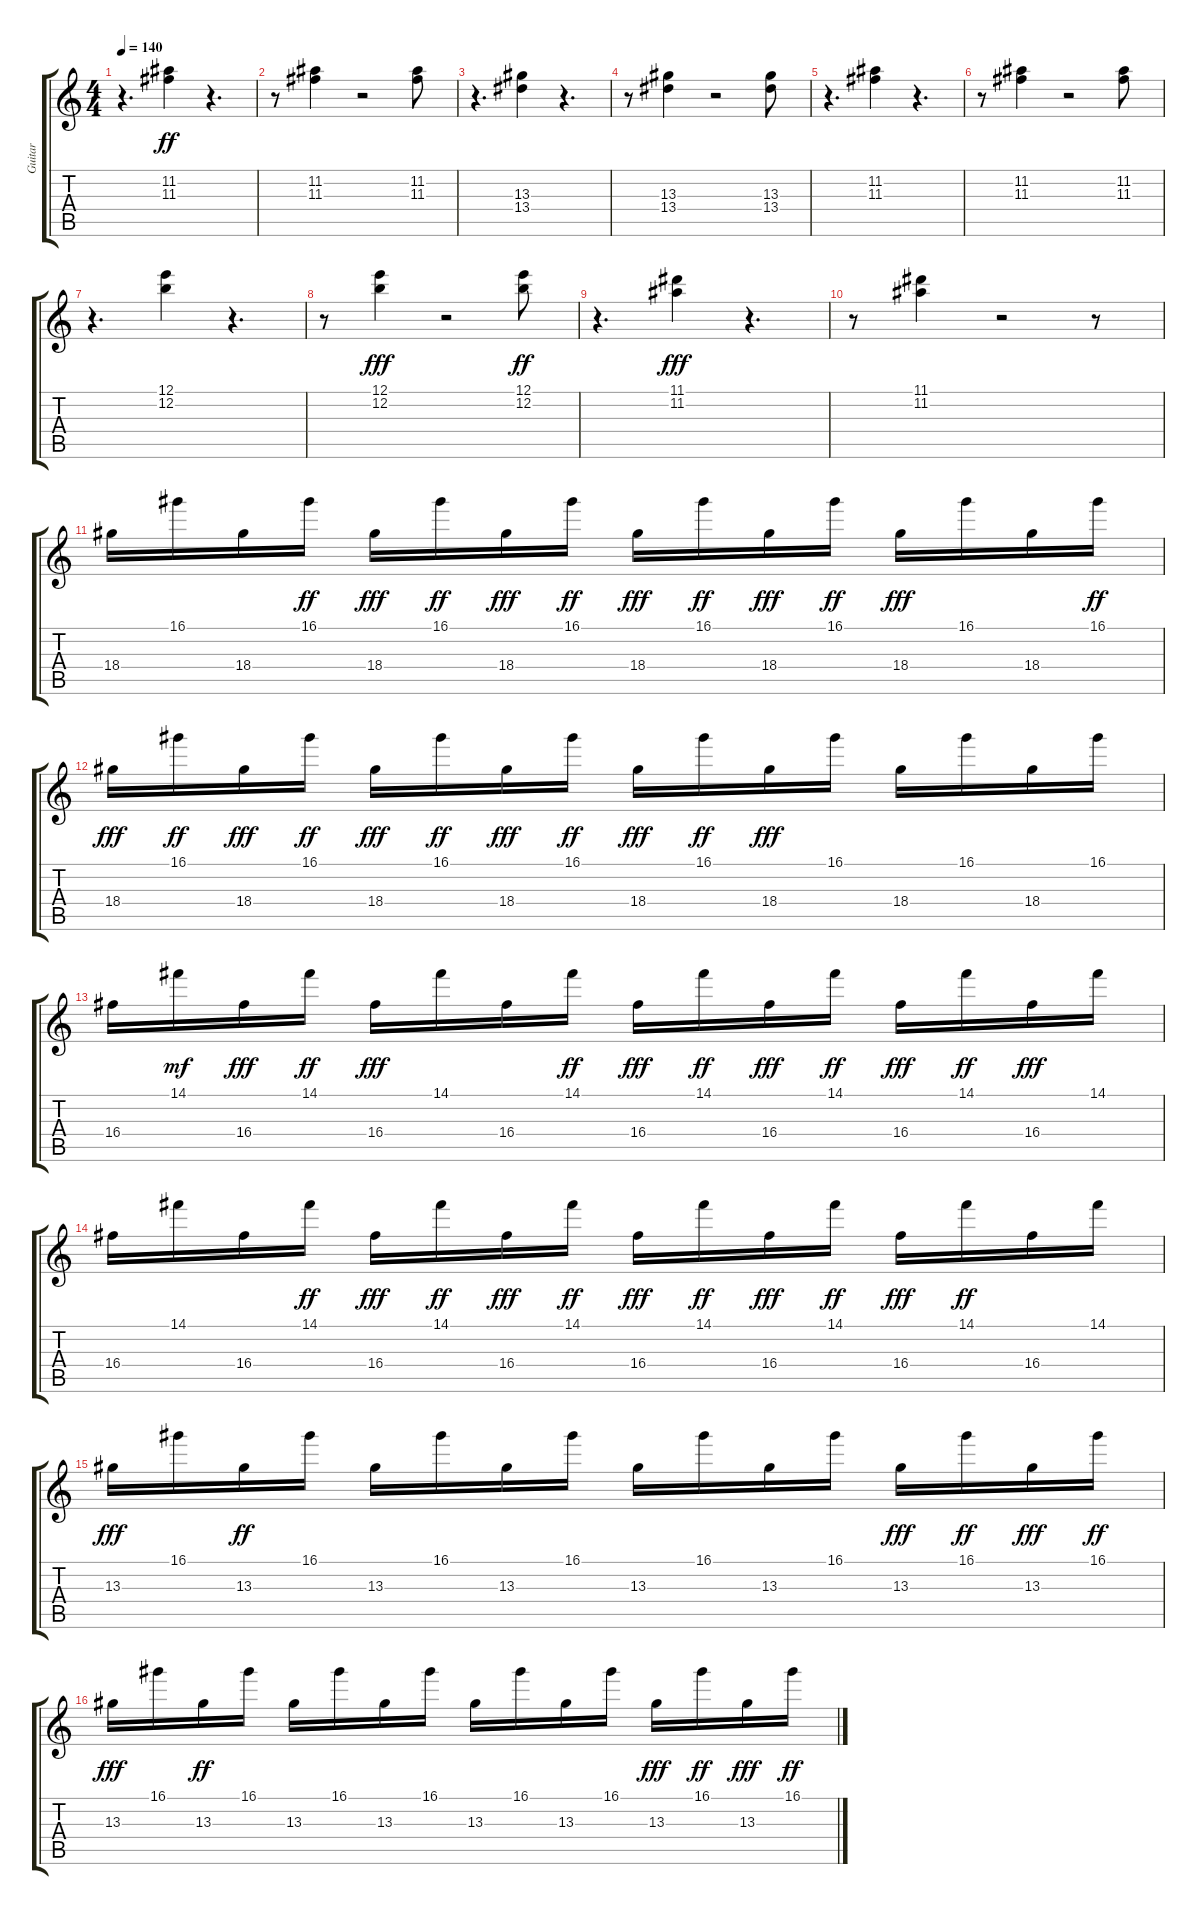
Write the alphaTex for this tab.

\track ("Guitar" "Guitar") {instrument overdrivenguitar}
\staff {score tabs}
\tuning (E4 B3 G3 D3 A2 E2) {hide}
\ts (4 4)
\tempo 140
\clef g2
\ks c
r.4{d dy ff} (11.2 11.3).4 r.4{d} |
r.8 (11.2 11.3).4 r.2 (11.2 11.3).8 |
r.4{d} (13.3 13.4).4 r.4{d} |
r.8 (13.3 13.4).4 r.2 (13.3 13.4).8 |
r.4{d} (11.2 11.3).4 r.4{d} |
r.8 (11.2 11.3).4 r.2 (11.2 11.3).8 |
r.4{d} (12.1 12.2).4 r.4{d} |
r.8 (12.1 12.2).4{dy fff} r.2 (12.1 12.2).8{dy ff} |
r.4{d} (11.1 11.2).4{dy fff} r.4{d} |
r.8 (11.1 11.2).4 r.2 r.8 |
18.4.16{volume 8 instrument electricguitarjazz} 16.1.16 18.4.16 16.1.16{dy ff} 18.4.16{dy fff} 16.1.16{dy ff} 18.4.16{dy fff} 16.1.16{dy ff} 18.4.16{dy fff} 16.1.16{dy ff} 18.4.16{dy fff} 16.1.16{dy ff} 18.4.16{dy fff} 16.1.16 18.4.16 16.1.16{dy ff} |
18.4.16{dy fff} 16.1.16{dy ff} 18.4.16{dy fff} 16.1.16{dy ff} 18.4.16{dy fff} 16.1.16{dy ff} 18.4.16{dy fff} 16.1.16{dy ff} 18.4.16{dy fff} 16.1.16{dy ff} 18.4.16{dy fff} 16.1.16 18.4.16 16.1.16 18.4.16 16.1.16 |
16.4.16 14.1.16{dy mf} 16.4.16{dy fff} 14.1.16{dy ff} 16.4.16{dy fff} 14.1.16 16.4.16 14.1.16{dy ff} 16.4.16{dy fff} 14.1.16{dy ff} 16.4.16{dy fff} 14.1.16{dy ff} 16.4.16{dy fff} 14.1.16{dy ff} 16.4.16{dy fff} 14.1.16 |
16.4.16 14.1.16 16.4.16 14.1.16{dy ff} 16.4.16{dy fff} 14.1.16{dy ff} 16.4.16{dy fff} 14.1.16{dy ff} 16.4.16{dy fff} 14.1.16{dy ff} 16.4.16{dy fff} 14.1.16{dy ff} 16.4.16{dy fff} 14.1.16{dy ff} 16.4.16 14.1.16 |
13.3.16{dy fff} 16.1.16 13.3.16{dy ff} 16.1.16 13.3.16 16.1.16 13.3.16 16.1.16 13.3.16 16.1.16 13.3.16 16.1.16 13.3.16{dy fff} 16.1.16{dy ff} 13.3.16{dy fff} 16.1.16{dy ff} |
13.3.16{dy fff} 16.1.16 13.3.16{dy ff} 16.1.16 13.3.16 16.1.16 13.3.16 16.1.16 13.3.16 16.1.16 13.3.16 16.1.16 13.3.16{dy fff} 16.1.16{dy ff} 13.3.16{dy fff} 16.1.16{dy ff}
